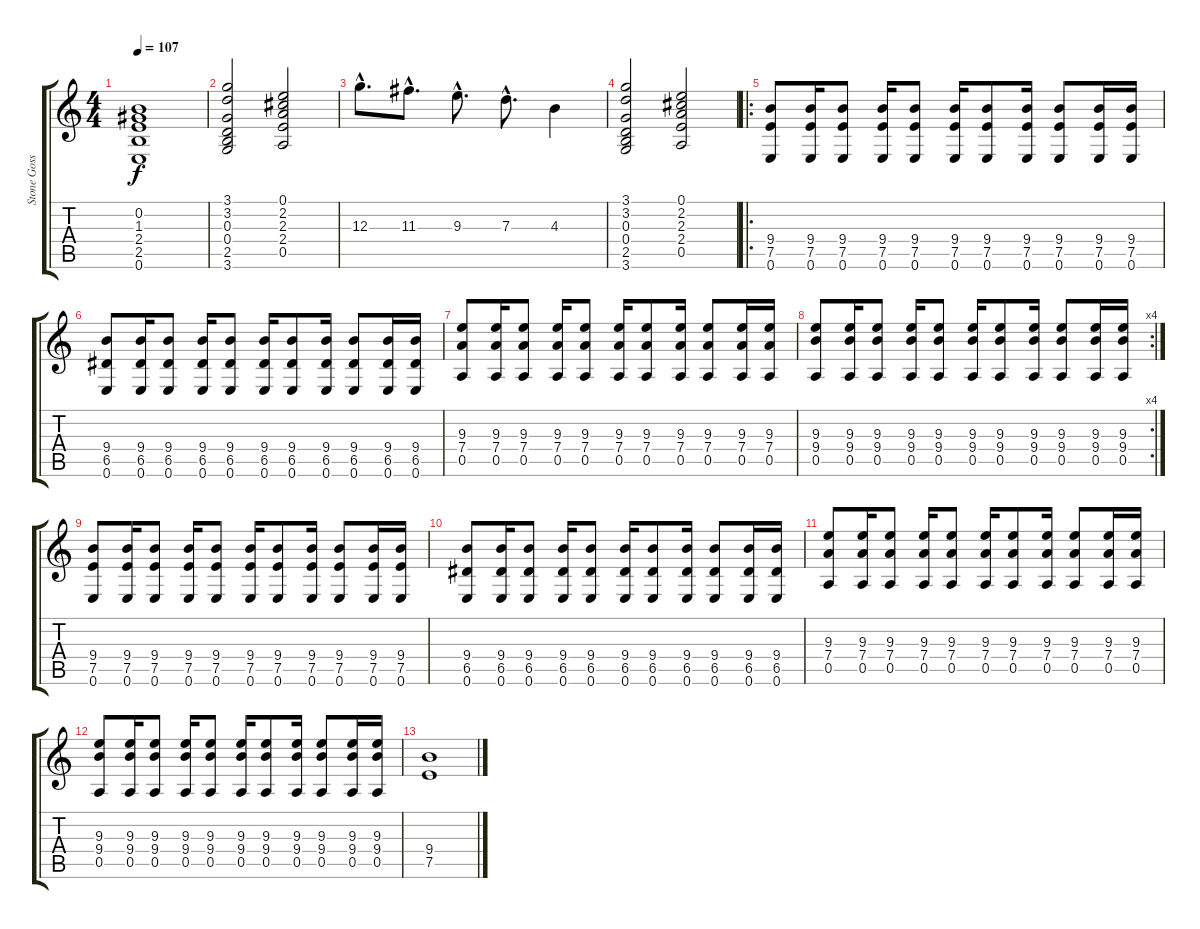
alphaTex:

\track ("Stone Gossard" "Stone Goss") {instrument overdrivenguitar}
\staff {score tabs}
\tuning (E4 B3 G3 D3 A2 E2) {hide}
\ts (4 4)
\tempo 107
\clef g2
\ks c
(0.2 1.3 2.4 2.5 0.6).1{dy f} |
(3.1 3.2 0.3 0.4 2.5 3.6).2 (0.1 2.2 2.3 2.4 0.5).2 |
12.3{hac}.8{d} 11.3{hac}.8{d} 9.3{hac}.8{d} 7.3{hac}.8{d} 4.3.4 |
(3.1 3.2 0.3 0.4 2.5 3.6).2 (0.1 2.2 2.3 2.4 0.5).2 |
\ro
(9.4 7.5 0.6).8 (9.4 7.5 0.6).16 (9.4 7.5 0.6).8 (9.4 7.5 0.6).16 (9.4 7.5 0.6).8 (9.4 7.5 0.6).16 (9.4 7.5 0.6).8 (9.4 7.5 0.6).16 (9.4 7.5 0.6).8 (9.4 7.5 0.6).16 (9.4 7.5 0.6).16 |
(9.4 6.5 0.6).8 (9.4 6.5 0.6).16 (9.4 6.5 0.6).8 (9.4 6.5 0.6).16 (9.4 6.5 0.6).8 (9.4 6.5 0.6).16 (9.4 6.5 0.6).8 (9.4 6.5 0.6).16 (9.4 6.5 0.6).8 (9.4 6.5 0.6).16 (9.4 6.5 0.6).16 |
(9.3 7.4 0.5).8 (9.3 7.4 0.5).16 (9.3 7.4 0.5).8 (9.3 7.4 0.5).16 (9.3 7.4 0.5).8 (9.3 7.4 0.5).16 (9.3 7.4 0.5).8 (9.3 7.4 0.5).16 (9.3 7.4 0.5).8 (9.3 7.4 0.5).16 (9.3 7.4 0.5).16 |
\rc 4
(9.3 9.4 0.5).8 (9.3 9.4 0.5).16 (9.3 9.4 0.5).8 (9.3 9.4 0.5).16 (9.3 9.4 0.5).8 (9.3 9.4 0.5).16 (9.3 9.4 0.5).8 (9.3 9.4 0.5).16 (9.3 9.4 0.5).8 (9.3 9.4 0.5).16 (9.3 9.4 0.5).16 |
(9.4 7.5 0.6).8 (9.4 7.5 0.6).16 (9.4 7.5 0.6).8 (9.4 7.5 0.6).16 (9.4 7.5 0.6).8 (9.4 7.5 0.6).16 (9.4 7.5 0.6).8 (9.4 7.5 0.6).16 (9.4 7.5 0.6).8 (9.4 7.5 0.6).16 (9.4 7.5 0.6).16 |
(9.4 6.5 0.6).8 (9.4 6.5 0.6).16 (9.4 6.5 0.6).8 (9.4 6.5 0.6).16 (9.4 6.5 0.6).8 (9.4 6.5 0.6).16 (9.4 6.5 0.6).8 (9.4 6.5 0.6).16 (9.4 6.5 0.6).8 (9.4 6.5 0.6).16 (9.4 6.5 0.6).16 |
(9.3 7.4 0.5).8 (9.3 7.4 0.5).16 (9.3 7.4 0.5).8 (9.3 7.4 0.5).16 (9.3 7.4 0.5).8 (9.3 7.4 0.5).16 (9.3 7.4 0.5).8 (9.3 7.4 0.5).16 (9.3 7.4 0.5).8 (9.3 7.4 0.5).16 (9.3 7.4 0.5).16 |
(9.3 9.4 0.5).8 (9.3 9.4 0.5).16 (9.3 9.4 0.5).8 (9.3 9.4 0.5).16 (9.3 9.4 0.5).8 (9.3 9.4 0.5).16 (9.3 9.4 0.5).8 (9.3 9.4 0.5).16 (9.3 9.4 0.5).8 (9.3 9.4 0.5).16 (9.3 9.4 0.5).16 |
(9.4 7.5).1
